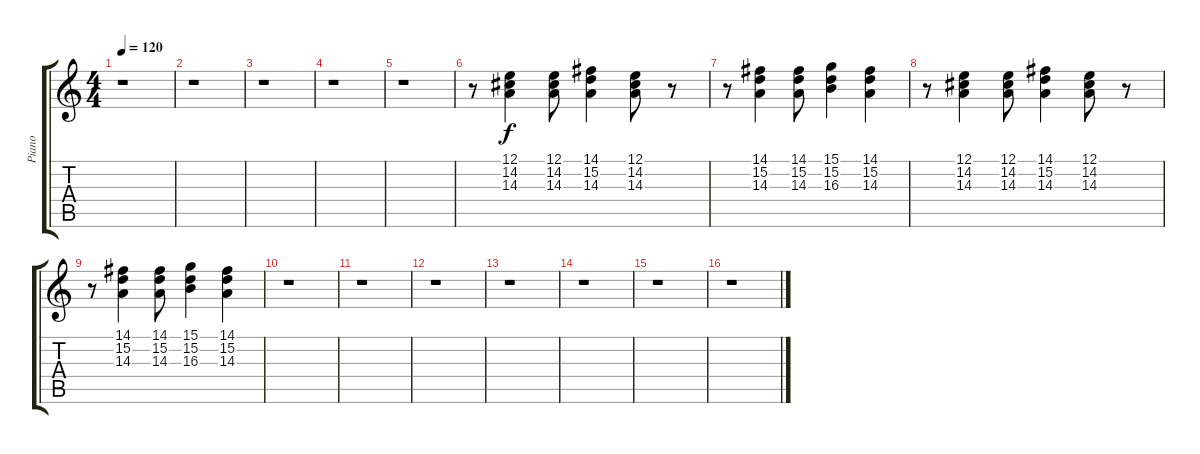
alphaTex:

\track ("Piano" "Piano") {instrument acousticgrandpiano}
\staff {score tabs}
\tuning (E4 B3 G3 D3 A2 E2) {hide}
\ts (4 4)
\tempo 120
\clef g2
\ks c
r.1{dy f instrument acousticgrandpiano} |
r.1 |
r.1 |
r.1 |
r.1 |
r.8 (12.1 14.2 14.3).4 (12.1 14.2 14.3).8 (14.1 15.2 14.3).4 (12.1 14.2 14.3).8 r.8 |
r.8 (14.1 15.2 14.3).4 (14.1 15.2 14.3).8 (15.1 15.2 16.3).4 (14.1 15.2 14.3).4 |
r.8 (12.1 14.2 14.3).4 (12.1 14.2 14.3).8 (14.1 15.2 14.3).4 (12.1 14.2 14.3).8 r.8 |
r.8 (14.1 15.2 14.3).4 (14.1 15.2 14.3).8 (15.1 15.2 16.3).4 (14.1 15.2 14.3).4 |
r.1 |
r.1 |
r.1 |
r.1 |
r.1 |
r.1 |
r.1
